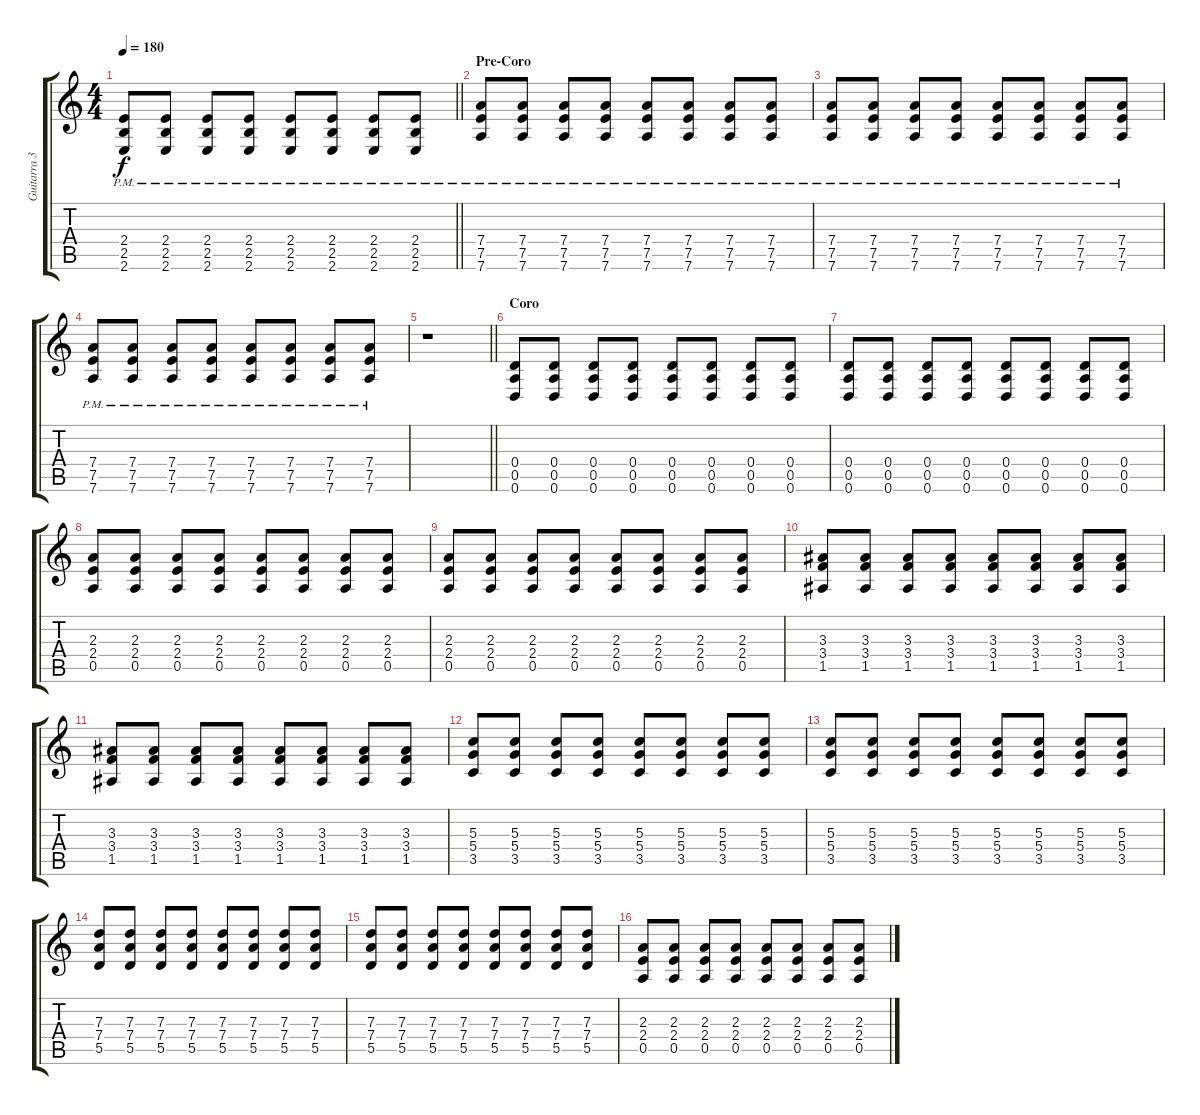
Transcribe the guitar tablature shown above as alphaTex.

\track ("Guitarra 3" "Guitarra 3") {instrument distortionguitar bank 255}
\staff {score tabs}
\tuning (D4 B3 G3 D3 A2 D2) {hide}
\ts (4 4)
\tempo 180
\clef g2
\barLineRight lightlight
\ks c
(2.4{pm} 2.5{pm} 2.6{pm}).8{dy f} (2.4{pm} 2.5{pm} 2.6{pm}).8 (2.4{pm} 2.5{pm} 2.6{pm}).8 (2.4{pm} 2.5{pm} 2.6{pm}).8 (2.4{pm} 2.5{pm} 2.6{pm}).8 (2.4{pm} 2.5{pm} 2.6{pm}).8 (2.4{pm} 2.5{pm} 2.6{pm}).8 (2.4{pm} 2.5{pm} 2.6{pm}).8 |
\section ("" "Pre-Coro")
(7.4{pm} 7.5{pm} 7.6{pm}).8 (7.4{pm} 7.5{pm} 7.6{pm}).8 (7.4{pm} 7.5{pm} 7.6{pm}).8 (7.4{pm} 7.5{pm} 7.6{pm}).8 (7.4{pm} 7.5{pm} 7.6{pm}).8 (7.4{pm} 7.5{pm} 7.6{pm}).8 (7.4{pm} 7.5{pm} 7.6{pm}).8 (7.4{pm} 7.5{pm} 7.6{pm}).8 |
(7.4{pm} 7.5{pm} 7.6{pm}).8 (7.4{pm} 7.5{pm} 7.6{pm}).8 (7.4{pm} 7.5{pm} 7.6{pm}).8 (7.4{pm} 7.5{pm} 7.6{pm}).8 (7.4{pm} 7.5{pm} 7.6{pm}).8 (7.4{pm} 7.5{pm} 7.6{pm}).8 (7.4{pm} 7.5{pm} 7.6{pm}).8 (7.4{pm} 7.5{pm} 7.6{pm}).8 |
(7.4{pm} 7.5{pm} 7.6{pm}).8 (7.4{pm} 7.5{pm} 7.6{pm}).8 (7.4{pm} 7.5{pm} 7.6{pm}).8 (7.4{pm} 7.5{pm} 7.6{pm}).8 (7.4{pm} 7.5{pm} 7.6{pm}).8 (7.4{pm} 7.5{pm} 7.6{pm}).8 (7.4{pm} 7.5{pm} 7.6{pm}).8 (7.4{pm} 7.5{pm} 7.6{pm}).8 |
\barLineRight lightlight
r.1 |
\section ("" "Coro")
(0.4 0.5 0.6).8 (0.4 0.5 0.6).8 (0.4 0.5 0.6).8 (0.4 0.5 0.6).8 (0.4 0.5 0.6).8 (0.4 0.5 0.6).8 (0.4 0.5 0.6).8 (0.4 0.5 0.6).8 |
(0.4 0.5 0.6).8 (0.4 0.5 0.6).8 (0.4 0.5 0.6).8 (0.4 0.5 0.6).8 (0.4 0.5 0.6).8 (0.4 0.5 0.6).8 (0.4 0.5 0.6).8 (0.4 0.5 0.6).8 |
(2.3 2.4 0.5).8 (2.3 2.4 0.5).8 (2.3 2.4 0.5).8 (2.3 2.4 0.5).8 (2.3 2.4 0.5).8 (2.3 2.4 0.5).8 (2.3 2.4 0.5).8 (2.3 2.4 0.5).8 |
(2.3 2.4 0.5).8 (2.3 2.4 0.5).8 (2.3 2.4 0.5).8 (2.3 2.4 0.5).8 (2.3 2.4 0.5).8 (2.3 2.4 0.5).8 (2.3 2.4 0.5).8 (2.3 2.4 0.5).8 |
(3.3 3.4 1.5).8 (3.3 3.4 1.5).8 (3.3 3.4 1.5).8 (3.3 3.4 1.5).8 (3.3 3.4 1.5).8 (3.3 3.4 1.5).8 (3.3 3.4 1.5).8 (3.3 3.4 1.5).8 |
(3.3 3.4 1.5).8 (3.3 3.4 1.5).8 (3.3 3.4 1.5).8 (3.3 3.4 1.5).8 (3.3 3.4 1.5).8 (3.3 3.4 1.5).8 (3.3 3.4 1.5).8 (3.3 3.4 1.5).8 |
(5.3 5.4 3.5).8 (5.3 5.4 3.5).8 (5.3 5.4 3.5).8 (5.3 5.4 3.5).8 (5.3 5.4 3.5).8 (5.3 5.4 3.5).8 (5.3 5.4 3.5).8 (5.3 5.4 3.5).8 |
(5.3 5.4 3.5).8 (5.3 5.4 3.5).8 (5.3 5.4 3.5).8 (5.3 5.4 3.5).8 (5.3 5.4 3.5).8 (5.3 5.4 3.5).8 (5.3 5.4 3.5).8 (5.3 5.4 3.5).8 |
(7.3 7.4 5.5).8 (7.3 7.4 5.5).8 (7.3 7.4 5.5).8 (7.3 7.4 5.5).8 (7.3 7.4 5.5).8 (7.3 7.4 5.5).8 (7.3 7.4 5.5).8 (7.3 7.4 5.5).8 |
(7.3 7.4 5.5).8 (7.3 7.4 5.5).8 (7.3 7.4 5.5).8 (7.3 7.4 5.5).8 (7.3 7.4 5.5).8 (7.3 7.4 5.5).8 (7.3 7.4 5.5).8 (7.3 7.4 5.5).8 |
(2.3 2.4 0.5).8 (2.3 2.4 0.5).8 (2.3 2.4 0.5).8 (2.3 2.4 0.5).8 (2.3 2.4 0.5).8 (2.3 2.4 0.5).8 (2.3 2.4 0.5).8 (2.3 2.4 0.5).8
